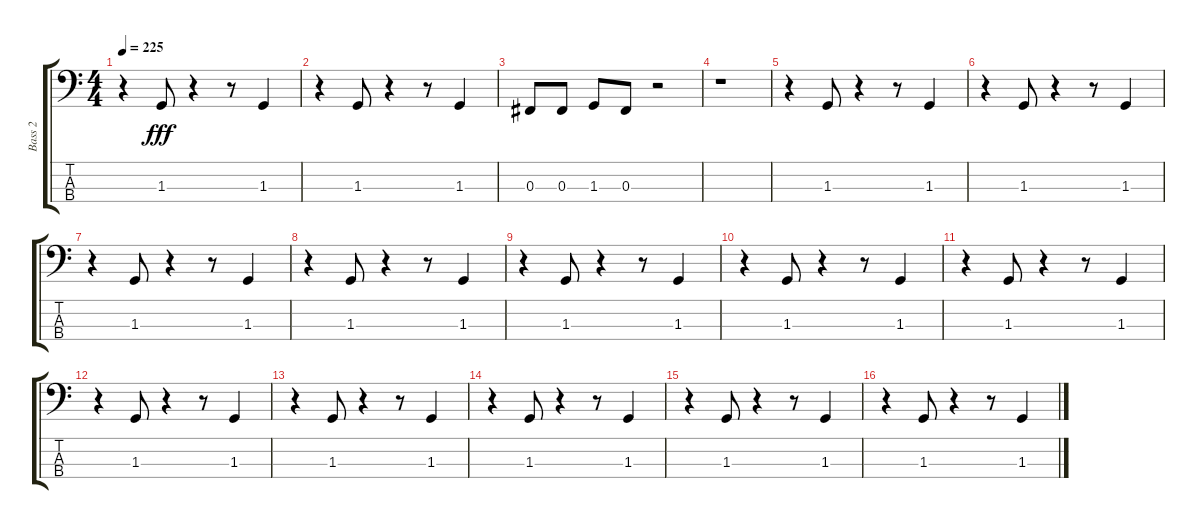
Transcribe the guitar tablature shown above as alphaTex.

\track ("Bass 2" "Bass 2") {instrument electricbasspick}
\staff {score tabs}
\tuning (E2 B1 Gb1 B0) {hide}
\ts (4 4)
\tempo 225
\clef f4
\ks c
r.4{dy fff} 1.3.8 r.4 r.8 1.3.4 |
r.4 1.3.8 r.4 r.8 1.3.4 |
0.3.8 0.3.8 1.3.8 0.3.8 r.2 |
r.1 |
r.4 1.3.8 r.4 r.8 1.3.4 |
r.4 1.3.8 r.4 r.8 1.3.4 |
r.4 1.3.8 r.4 r.8 1.3.4 |
r.4 1.3.8 r.4 r.8 1.3.4 |
r.4 1.3.8 r.4 r.8 1.3.4 |
r.4 1.3.8 r.4 r.8 1.3.4 |
r.4 1.3.8 r.4 r.8 1.3.4 |
r.4 1.3.8 r.4 r.8 1.3.4 |
r.4 1.3.8 r.4 r.8 1.3.4 |
r.4 1.3.8 r.4 r.8 1.3.4 |
r.4 1.3.8 r.4 r.8 1.3.4 |
r.4 1.3.8 r.4 r.8 1.3.4
